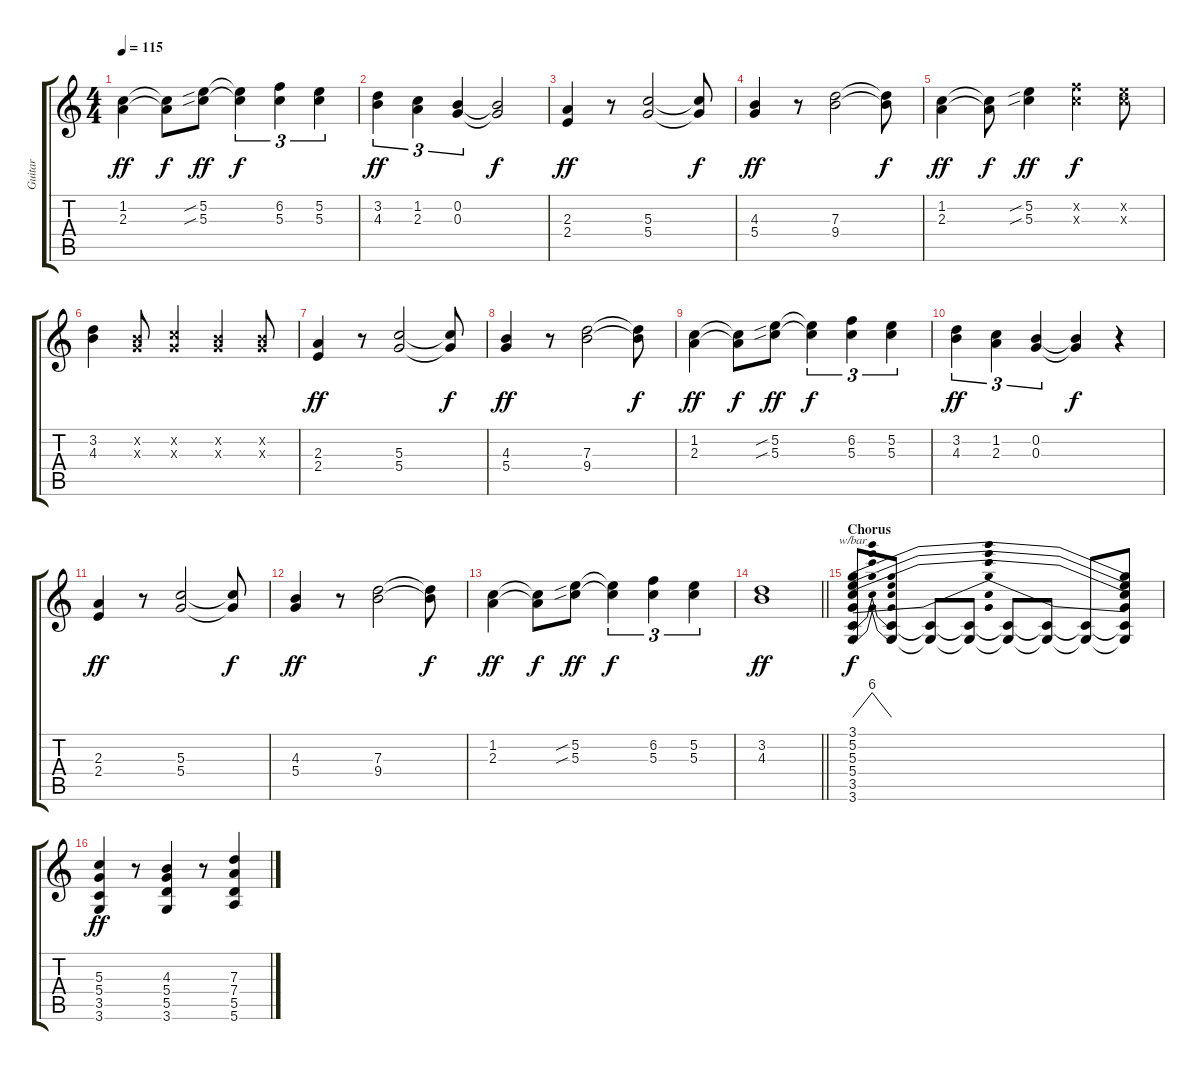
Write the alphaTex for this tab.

\track ("Guitar" "Guitar") {instrument electricguitarjazz}
\staff {score tabs}
\tuning (E4 B3 G3 D3 A2 E2) {hide}
\ts (4 4)
\tempo 115
\clef g2
\ks c
(1.2 2.3).4{dy ff} (1.2{t} 2.3{t}).8{dy f} (5.2{sib} 5.3{sib}).8{dy ff} (5.2{t} 5.3{t}).4{tu (3 2) dy f} (6.2 5.3).4{tu (3 2)} (5.2 5.3).4{tu (3 2)} |
(3.2 4.3).4{tu (3 2) dy ff} (1.2 2.3).4{tu (3 2)} (0.2 0.3).4{tu (3 2)} (0.2{t} 0.3{t}).2{dy f} |
(2.3 2.4).4{dy ff} r.8 (5.3 5.4).2 (5.3{t} 5.4{t}).8{dy f} |
(4.3 5.4).4{dy ff} r.8 (7.3 9.4).2 (7.3{t} 9.4{t}).8{dy f} |
(1.2 2.3).4{dy ff} (1.2{t} 2.3{t}).8{dy f} (5.2{sib} 5.3{sib}).4{dy ff} (6.2{x} 5.3{x}).4{dy f} (5.2{x} 5.3{x}).8 |
(3.2 4.3).4 (0.2{x} 0.3{x}).8 (1.2{x} 0.3{x}).4 (0.2{x} 0.3{x}).4 (0.2{x} 0.3{x}).8 |
(2.3 2.4).4{dy ff} r.8 (5.3 5.4).2 (5.3{t} 5.4{t}).8{dy f} |
(4.3 5.4).4{dy ff} r.8 (7.3 9.4).2 (7.3{t} 9.4{t}).8{dy f} |
(1.2 2.3).4{dy ff} (1.2{t} 2.3{t}).8{dy f} (5.2{sib} 5.3{sib}).8{dy ff} (5.2{t} 5.3{t}).4{tu (3 2) dy f} (6.2 5.3).4{tu (3 2)} (5.2 5.3).4{tu (3 2)} |
(3.2 4.3).4{tu (3 2) dy ff} (1.2 2.3).4{tu (3 2)} (0.2 0.3).4{tu (3 2)} (0.2{t} 0.3{t}).4{dy f} r.4 |
(2.3 2.4).4{dy ff} r.8 (5.3 5.4).2 (5.3{t} 5.4{t}).8{dy f} |
(4.3 5.4).4{dy ff} r.8 (7.3 9.4).2 (7.3{t} 9.4{t}).8{dy f} |
(1.2 2.3).4{dy ff} (1.2{t} 2.3{t}).8{dy f} (5.2{sib} 5.3{sib}).8{dy ff} (5.2{t} 5.3{t}).4{tu (3 2) dy f} (6.2 5.3).4{tu (3 2)} (5.2 5.3).4{tu (3 2)} |
\barLineRight lightlight
(3.2 4.3).1{dy ff} |
\section ("" "Chorus")
(3.1 5.2 5.3 5.4 3.5 3.6).8{tbe (dip default 0 0 30 24 60 0) dy f volume 7 balance 16 instrument applause} (3.5{t} 3.6{t}).8{balance 4} (3.5{t} 3.6{t}).8{balance 8} (3.5{t} 3.6{t}).8{balance 4} (3.5{t} 3.6{t}).8{balance 0} (3.5{t} 3.6{t}).8{volume 4} (3.5{t} 3.6{t}).8{balance 8} (3.1{t} 5.2{t} 5.3{t} 5.4{t} 3.5{t} 3.6{t}).8 |
(5.3 5.4 3.5 3.6).4{dy ff volume 9 balance 8 instrument distortionguitar} r.8 (4.3 5.4 5.5 3.6).4 r.8 (7.3 7.4 5.5 5.6).4
